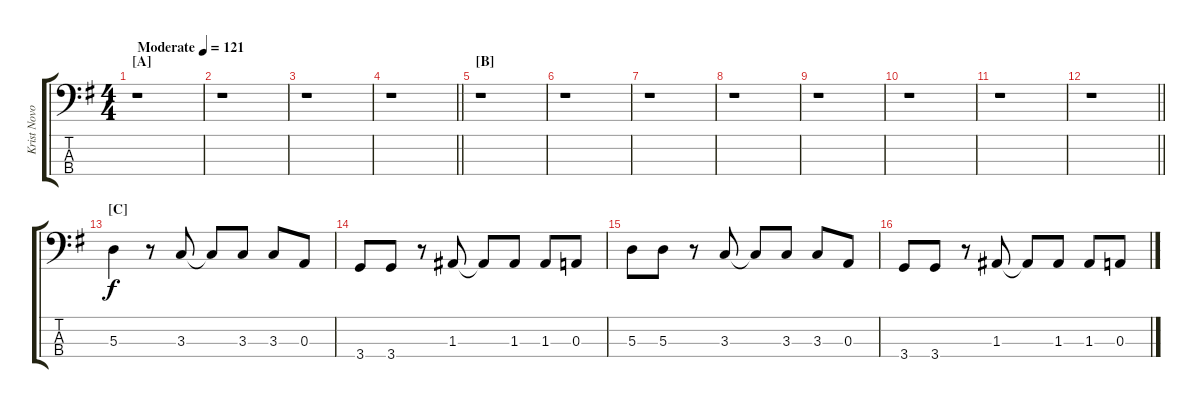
\track ("Krist Novoselic" "Krist Novo") {instrument electricbassfinger}
\staff {score tabs}
\tuning (G2 D2 A1 E1) {hide}
\ts (4 4)
\section ("" "[A]")
\tempo (121 "Moderate")
\clef f4
\ks eminor
r.1{dy f instrument electricbassfinger} |
r.1 |
r.1 |
\barLineRight lightlight
r.1 |
\section ("" "[B]")
r.1 |
r.1 |
r.1 |
r.1 |
r.1 |
r.1 |
r.1 |
\barLineRight lightlight
r.1 |
\section ("" "[C]")
5.3.4 r.8 3.3.8 3.3{t}.8 3.3.8 3.3.8 0.3.8 |
3.4.8 3.4.8 r.8 1.3.8 1.3{t}.8 1.3.8 1.3.8 0.3.8 |
5.3.8 5.3.8 r.8 3.3.8 3.3{t}.8 3.3.8 3.3.8 0.3.8 |
3.4.8 3.4.8 r.8 1.3.8 1.3{t}.8 1.3.8 1.3.8 0.3.8
